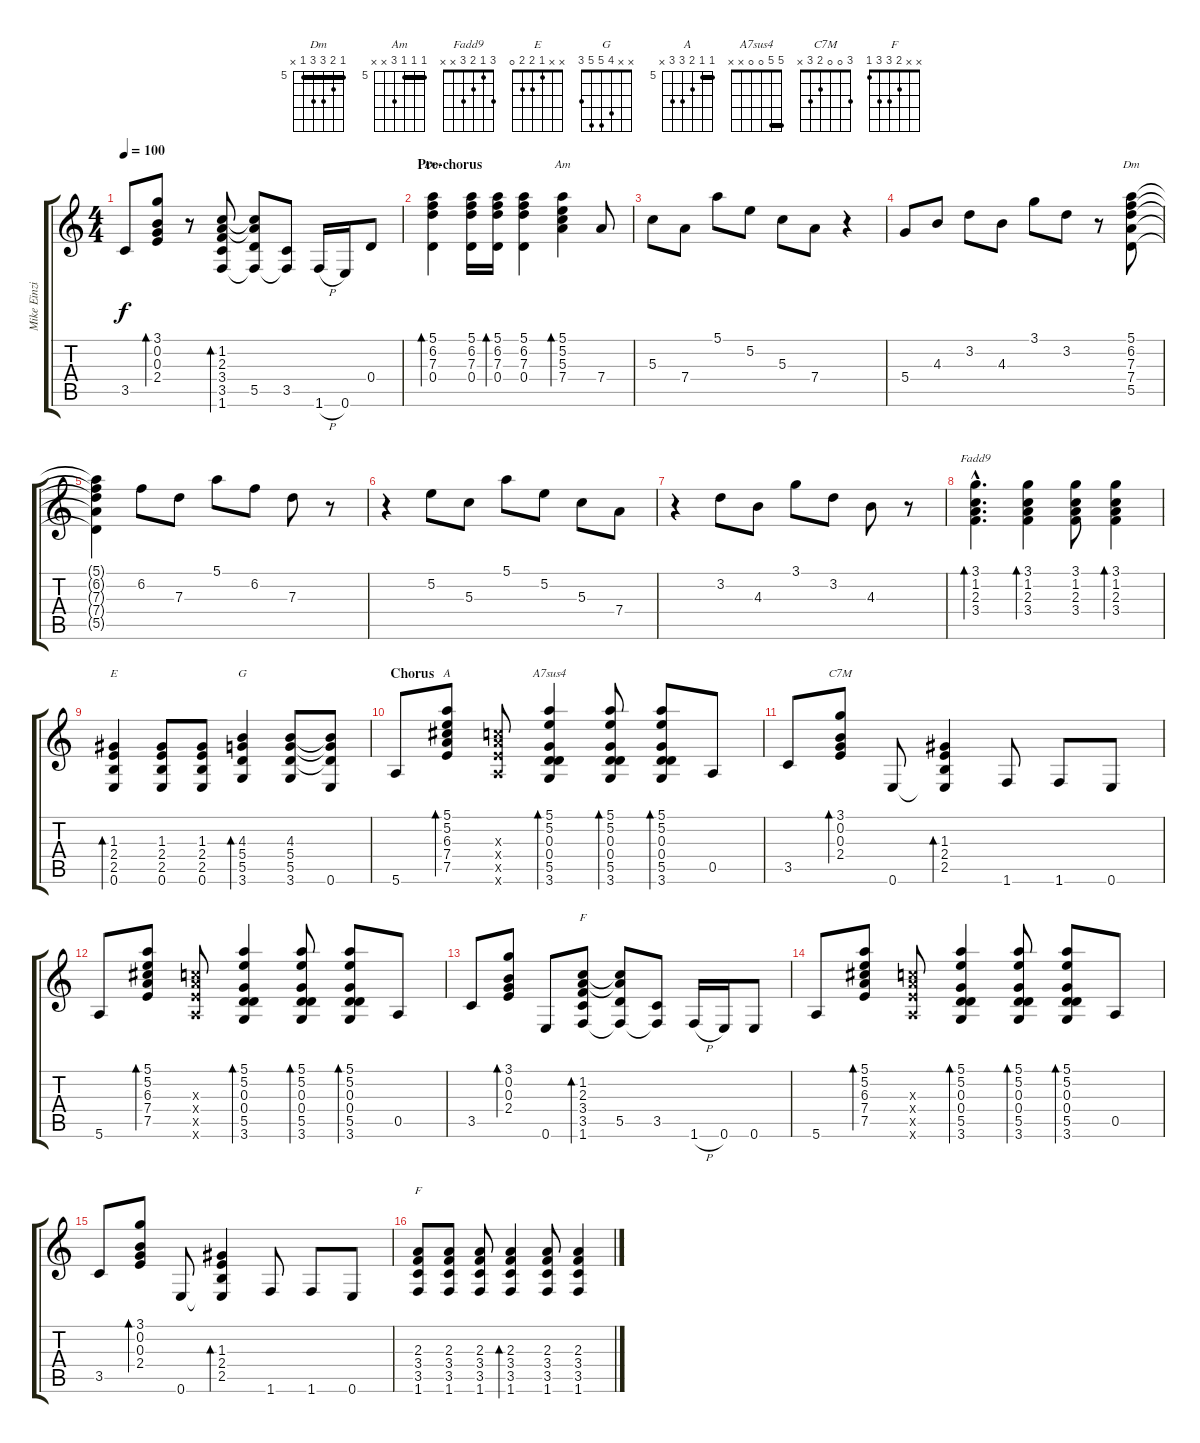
\track ("Mike Einziger" "Mike Einzi") {instrument acousticguitarnylon}
\staff {score tabs}
\tuning (E4 B3 G3 D3 A2 E2) {hide}
\chord ("Dm" 5 6 7 0 x x) {firstfret 5}
\chord ("Am" 5 5 5 7 x x) {firstfret 5 barre 5}
\chord ("Dm" 5 6 7 7 5 x) {firstfret 5 barre 5}
\chord ("Fadd9" 3 1 2 3 x x)
\chord ("E" x x 1 2 2 0)
\chord ("G" x x 4 5 5 3)
\chord ("A" 5 5 6 7 7 x) {firstfret 5 barre 5}
\chord ("A7sus4" 5 5 0 0 x x) {barre 5}
\chord ("C7M" 3 0 0 2 3 x)
\chord ("F" x 1 2 3 3 1) {barre 1}
\chord ("F" x x 2 3 3 1)
\ts (4 4)
\tempo 100
\clef g2
\ks c
3.5.8{dy f} (3.1 0.2 0.3 2.4).8{bd 60} r.8 (1.2 2.3 3.4 3.5 1.6).8{bd 60} (1.2{t} 2.3{t} 5.5 1.6{t}).8 (3.5 1.6{t}).8 1.6{h}.16 0.6.16 0.4.8 |
\section ("" "Pre-chorus")
(5.1 6.2 7.3 0.4).4{bd 120 ch "Dm"} (5.1 6.2 7.3 0.4).16 (5.1 6.2 7.3 0.4).16{bd 120} (5.1 6.2 7.3 0.4).4 (5.1 5.2 5.3 7.4).4{bd 60 ch "Am"} 7.4.8 |
5.3.8 7.4.8 5.1.8 5.2.8 5.3.8 7.4.8 r.4 |
5.4.8 4.3.8 3.2.8 4.3.8 3.1.8 3.2.8 r.8 (5.1 6.2 7.3 7.4 5.5).8{ch "Dm"} |
(5.1{t} 6.2{t} 7.3{t} 7.4{t} 5.5{t}).4 6.2.8 7.3.8 5.1.8 6.2.8 7.3.8 r.8 |
r.4 5.2.8 5.3.8 5.1.8 5.2.8 5.3.8 7.4.8 |
r.4 3.2.8 4.3.8 3.1.8 3.2.8 4.3.8 r.8 |
(3.1{hac} 1.2{hac} 2.3{hac} 3.4{hac}).4{d bd 120 ch "Fadd9"} (3.1 1.2 2.3 3.4).4{bd 60} (3.1 1.2 2.3 3.4).8 (3.1 1.2 2.3 3.4).4{bd 60} |
(1.3 2.4 2.5 0.6).4{bd 60 ch "E"} (1.3 2.4 2.5 0.6).8 (1.3 2.4 2.5 0.6).8 (4.3 5.4 5.5 3.6).4{bd 60 ch "G"} (4.3 5.4 5.5 3.6).8 (4.3{t} 5.4{t} 5.5{t} 0.6).8 |
\section ("" "Chorus")
5.6.8 (5.1 5.2 6.3 7.4 7.5).8{bd 60 ch "A"} (5.3{x} 7.4{x} 7.5{x} 5.6{x}).8 (5.1 5.2 0.3 0.4 5.5 3.6).4{bd 60 ch "A7sus4"} (5.1 5.2 0.3 0.4 5.5 3.6).8{bd 60} (5.1 5.2 0.3 0.4 5.5 3.6).8{bd 60} 0.5.8 |
3.5.8 (3.1 0.2 0.3 2.4).8{bd 60 ch "C7M"} 0.6.8 (1.3 2.4 2.5 0.6{t}).4{bd 120} 1.6.8 1.6.8 0.6.8 |
5.6.8 (5.1 5.2 6.3 7.4 7.5).8{bd 60} (5.3{x} 7.4{x} 7.5{x} 5.6{x}).8 (5.1 5.2 0.3 0.4 5.5 3.6).4{bd 60} (5.1 5.2 0.3 0.4 5.5 3.6).8{bd 60} (5.1 5.2 0.3 0.4 5.5 3.6).8{bd 60} 0.5.8 |
3.5.8 (3.1 0.2 0.3 2.4).8{bd 60} 0.6.8 (1.2 2.3 3.4 3.5 1.6).8{bd 60 ch "F"} (1.2{t} 2.3{t} 5.5 1.6{t}).8 (3.5 1.6{t}).8 1.6{h}.16 0.6.16 0.6.8 |
5.6.8 (5.1 5.2 6.3 7.4 7.5).8{bd 60} (5.3{x} 7.4{x} 7.5{x} 5.6{x}).8 (5.1 5.2 0.3 0.4 5.5 3.6).4{bd 60} (5.1 5.2 0.3 0.4 5.5 3.6).8{bd 60} (5.1 5.2 0.3 0.4 5.5 3.6).8{bd 60} 0.5.8 |
3.5.8 (3.1 0.2 0.3 2.4).8{bd 60} 0.6.8 (1.3 2.4 2.5 0.6{t}).4{bd 120} 1.6.8 1.6.8 0.6.8 |
(2.3 3.4 3.5 1.6).8{ch "F"} (2.3 3.4 3.5 1.6).8 (2.3 3.4 3.5 1.6).8 (2.3 3.4 3.5 1.6).4{bd 60} (2.3 3.4 3.5 1.6).8 (2.3 3.4 3.5 1.6).4
